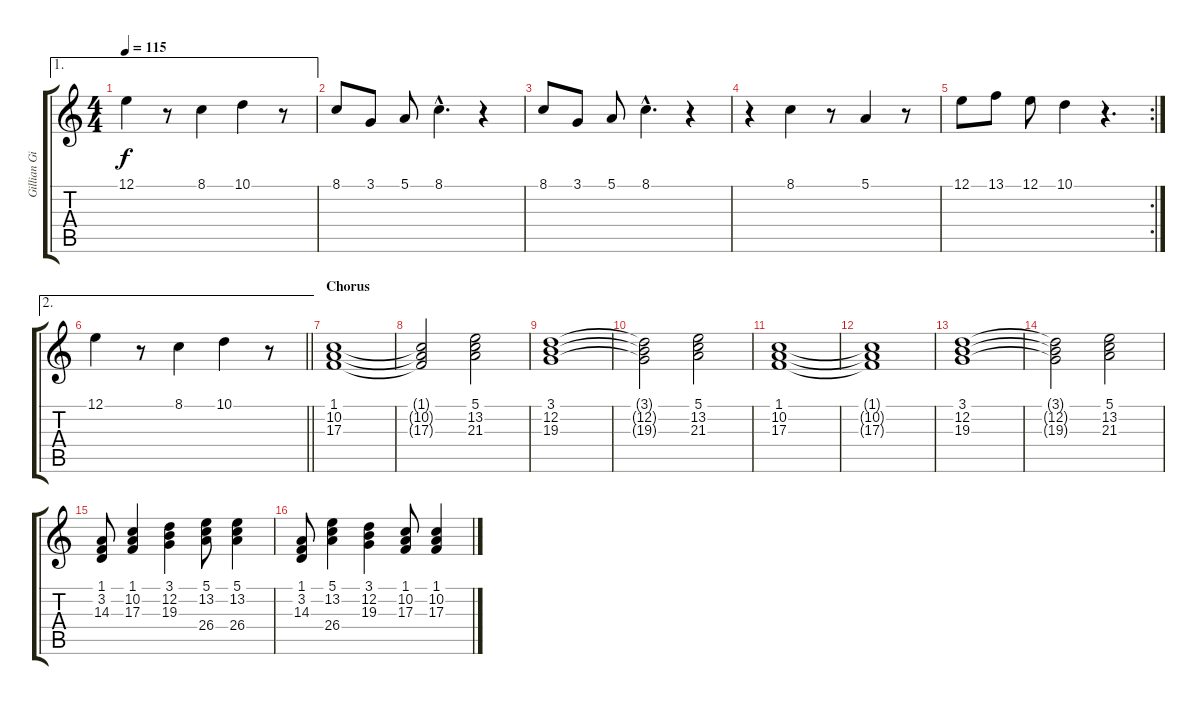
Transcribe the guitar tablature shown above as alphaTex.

\track ("Gillian Gilbert - Synth 1" "Gillian Gi") {instrument lead2sawtooth}
\staff {score tabs}
\tuning (E4 B3 G3 D3 A2 D2) {hide}
\ae 1
\ts (4 4)
\tempo 115
\clef g2
\ks c
12.1.4{dy f} r.8 8.1.4 10.1.4 r.8 |
8.1.8 3.1.8 5.1.8 8.1{hac}.4{d} r.4 |
8.1.8 3.1.8 5.1.8 8.1{hac}.4{d} r.4 |
r.4 8.1.4 r.8 5.1.4 r.8 |
\rc 2
12.1.8 13.1.8 12.1.8 10.1.4 r.4{d} |
\ae 2
\barLineRight lightlight
12.1.4 r.8 8.1.4 10.1.4 r.8 |
\section ("" "Chorus")
(1.1 10.2 17.3).1 |
(1.1{t} 10.2{t} 17.3{t}).2 (5.1 13.2 21.3).2 |
(3.1 12.2 19.3).1 |
(3.1{t} 12.2{t} 19.3{t}).2 (5.1 13.2 21.3).2 |
(1.1 10.2 17.3).1 |
(1.1{t} 10.2{t} 17.3{t}).1 |
(3.1 12.2 19.3).1 |
(3.1{t} 12.2{t} 19.3{t}).2 (5.1 13.2 21.3).2 |
(1.1 3.2 14.3).8 (1.1 10.2 17.3).4 (3.1 12.2 19.3).4 (5.1 13.2 26.4).8 (5.1 13.2 26.4).4 |
(1.1 3.2 14.3).8 (5.1 13.2 26.4).4 (3.1 12.2 19.3).4 (1.1 10.2 17.3).8 (1.1 10.2 17.3).4
